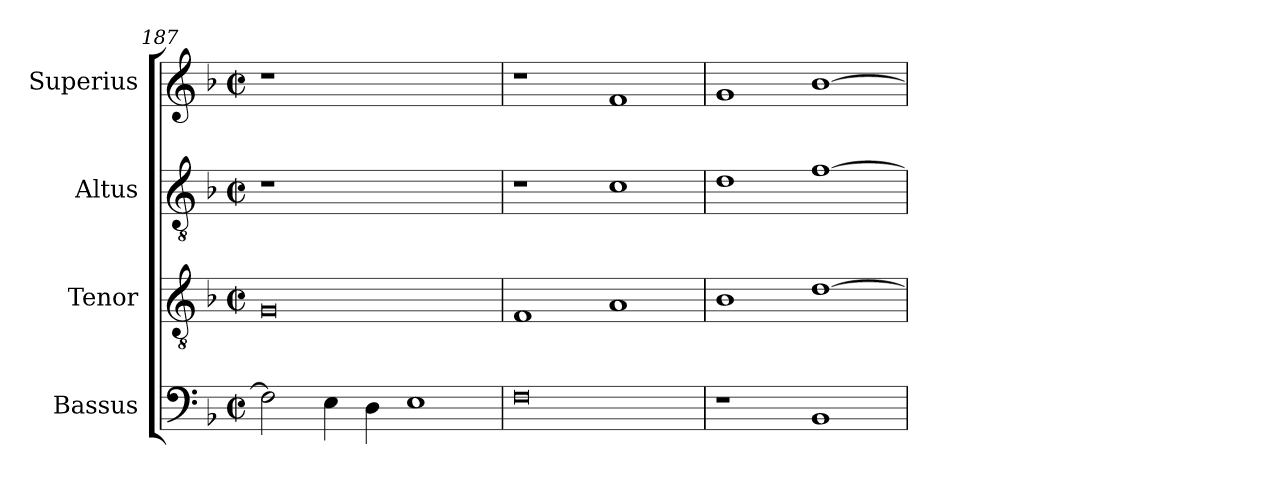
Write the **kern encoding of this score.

**kern	**kern	**kern	**kern
*part4	*part3	*part2	*part1
*staff4	*staff3	*staff2	*staff1
*I"Bassus	*I"Tenor	*I"Altus	*I"Superius
*I'B.	*I'T.	*	*I'S.
*clefF4	*clefGv2	*clefGv2	*clefG2
*	*ITrd7c12	*ITrd7c12	*
*k[b-]	*k[b-]	*k[b-]	*k[b-]
*F:	*F:	*F:	*F:
*M2/2	*M2/2	*M2/2	*M2/2
*met(c|)	*met(c|)	*met(c|)	*met(c|)
=187	=187	=187	=187
!	!	!LO:N:vis=1	!LO:N:vis=1
2Fi\]	0GGi	1r	1r
4Ei\	.	.	.
4Di\	.	.	.
1Ei	.	1ryy	1ryy
=188	=188	=188	=188
0Fi	1FFi	1r	1r
.	1AAi	1Ci	1fi
=189	=189	=189	=189
1r	1BB-i	1Di	1gi
1BB-i	[>1Di	[>1Fi	[>1b-i
=	=	=	=
*-	*-	*-	*-
